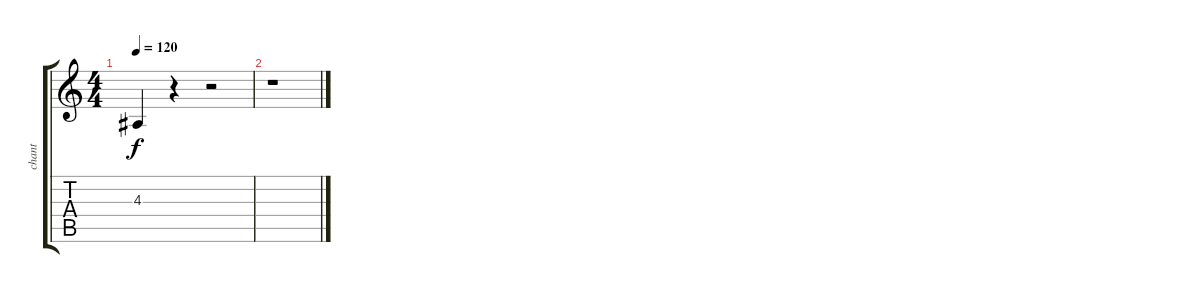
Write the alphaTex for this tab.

\track ("chant" "chant") {instrument drawbarorgan}
\staff {score tabs}
\tuning (Eb4 Bb3 Gb3 Db3 Ab2 Eb2) {hide}
\ts (4 4)
\tempo 120
\clef g2
\ks c
4.3.4{dy f} r.4 r.2 |
r.1
